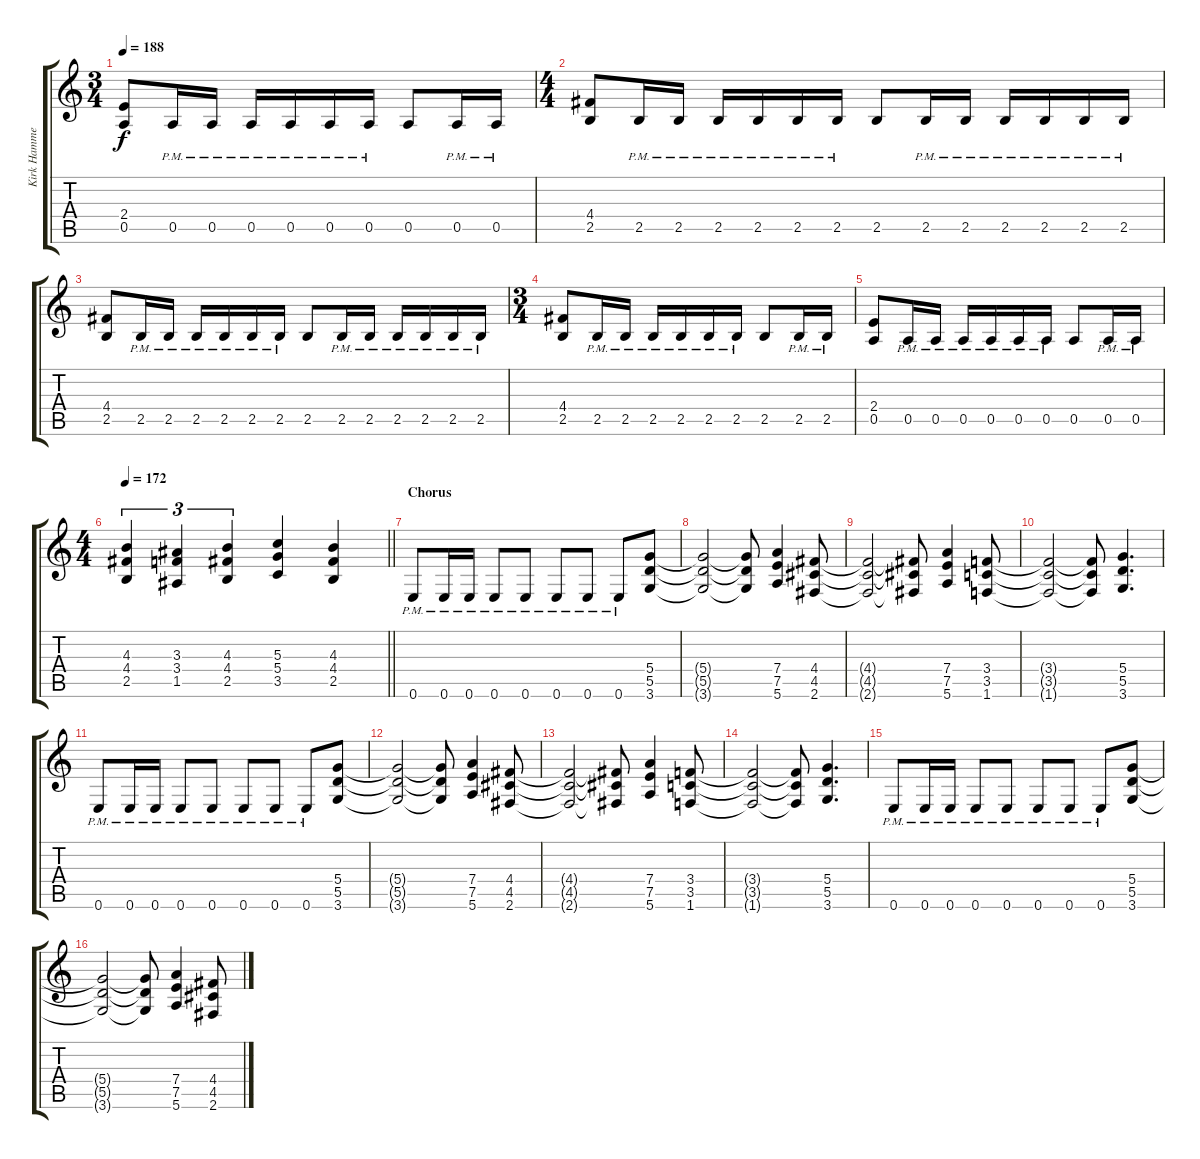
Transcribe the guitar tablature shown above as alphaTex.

\track ("Kirk Hammett Rhythm" "Kirk Hamme") {instrument distortionguitar}
\staff {score tabs}
\tuning (E4 B3 G3 D3 A2 E2) {hide}
\ts (3 4)
\tempo 188
\clef g2
\ks c
(2.4 0.5).8{dy f} 0.5{pm}.16 0.5{pm}.16 0.5{pm}.16 0.5{pm}.16 0.5{pm}.16 0.5{pm}.16 0.5.8 0.5{pm}.16 0.5{pm}.16 |
\ts (4 4)
(4.4 2.5).8 2.5{pm}.16 2.5{pm}.16 2.5{pm}.16 2.5{pm}.16 2.5{pm}.16 2.5{pm}.16 2.5.8 2.5{pm}.16 2.5{pm}.16 2.5{pm}.16 2.5{pm}.16 2.5{pm}.16 2.5{pm}.16 |
(4.4 2.5).8 2.5{pm}.16 2.5{pm}.16 2.5{pm}.16 2.5{pm}.16 2.5{pm}.16 2.5{pm}.16 2.5.8 2.5{pm}.16 2.5{pm}.16 2.5{pm}.16 2.5{pm}.16 2.5{pm}.16 2.5{pm}.16 |
\ts (3 4)
(4.4 2.5).8 2.5{pm}.16 2.5{pm}.16 2.5{pm}.16 2.5{pm}.16 2.5{pm}.16 2.5{pm}.16 2.5.8 2.5{pm}.16 2.5{pm}.16 |
(2.4 0.5).8 0.5{pm}.16 0.5{pm}.16 0.5{pm}.16 0.5{pm}.16 0.5{pm}.16 0.5{pm}.16 0.5.8 0.5{pm}.16 0.5{pm}.16 |
\ts (4 4)
\tempo 172
\barLineRight lightlight
(4.3 4.4 2.5).4{tu (3 2)} (3.3 3.4 1.5).4{tu (3 2)} (4.3 4.4 2.5).4{tu (3 2)} (5.3 5.4 3.5).4 (4.3 4.4 2.5).4 |
\section ("" "Chorus")
0.6{pm}.8 0.6{pm}.16 0.6{pm}.16 0.6{pm}.8 0.6{pm}.8 0.6{pm}.8 0.6{pm}.8 0.6{pm}.8 (5.4 5.5 3.6).8 |
(5.4{t} 5.5{t} 3.6{t}).2 (5.4{t} 5.5{t} 3.6{t}).8 (7.4 7.5 5.6).4 (4.4 4.5 2.6).8 |
(4.4{t} 4.5{t} 2.6{t}).2 (4.4{t} 4.5{t} 2.6{t}).8 (7.4 7.5 5.6).4 (3.4 3.5 1.6).8 |
(3.4{t} 3.5{t} 1.6{t}).2 (3.4{t} 3.5{t} 1.6{t}).8 (5.4 5.5 3.6).4{d} |
0.6{pm}.8 0.6{pm}.16 0.6{pm}.16 0.6{pm}.8 0.6{pm}.8 0.6{pm}.8 0.6{pm}.8 0.6{pm}.8 (5.4 5.5 3.6).8 |
(5.4{t} 5.5{t} 3.6{t}).2 (5.4{t} 5.5{t} 3.6{t}).8 (7.4 7.5 5.6).4 (4.4 4.5 2.6).8 |
(4.4{t} 4.5{t} 2.6{t}).2 (4.4{t} 4.5{t} 2.6{t}).8 (7.4 7.5 5.6).4 (3.4 3.5 1.6).8 |
(3.4{t} 3.5{t} 1.6{t}).2 (3.4{t} 3.5{t} 1.6{t}).8 (5.4 5.5 3.6).4{d} |
0.6{pm}.8 0.6{pm}.16 0.6{pm}.16 0.6{pm}.8 0.6{pm}.8 0.6{pm}.8 0.6{pm}.8 0.6{pm}.8 (5.4 5.5 3.6).8 |
(5.4{t} 5.5{t} 3.6{t}).2 (5.4{t} 5.5{t} 3.6{t}).8 (7.4 7.5 5.6).4 (4.4 4.5 2.6).8
